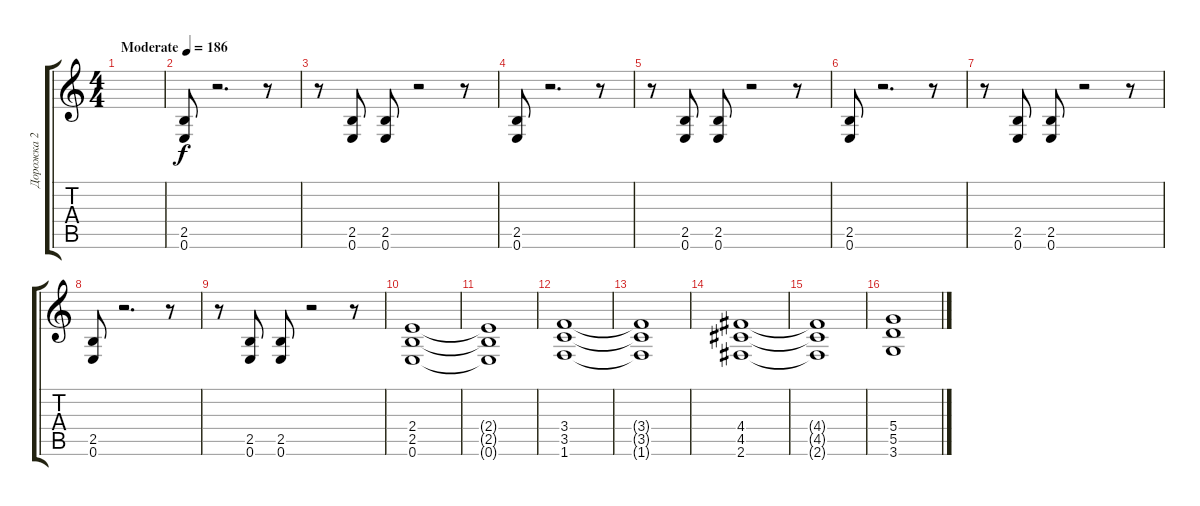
\track ("Дорожка 2" "Дорожка 2") {instrument distortionguitar}
\staff {score tabs}
\tuning (E4 B3 G3 D3 A2 E2) {hide}
\ts (4 4)
\tempo (186 "Moderate")
\clef g2
\ks c
|
(2.5 0.6).8 r.2{d} r.8 |
r.8 (2.5 0.6).8 (2.5 0.6).8 r.2 r.8 |
(2.5 0.6).8 r.2{d} r.8 |
r.8 (2.5 0.6).8 (2.5 0.6).8 r.2 r.8 |
(2.5 0.6).8 r.2{d} r.8 |
r.8 (2.5 0.6).8 (2.5 0.6).8 r.2 r.8 |
(2.5 0.6).8 r.2{d} r.8 |
r.8 (2.5 0.6).8 (2.5 0.6).8 r.2 r.8 |
(2.4 2.5 0.6).1 |
(2.4{t} 2.5{t} 0.6{t}).1 |
(3.4 3.5 1.6).1 |
(3.4{t} 3.5{t} 1.6{t}).1 |
(4.4 4.5 2.6).1 |
(4.4{t} 4.5{t} 2.6{t}).1 |
(5.4 5.5 3.6).1
